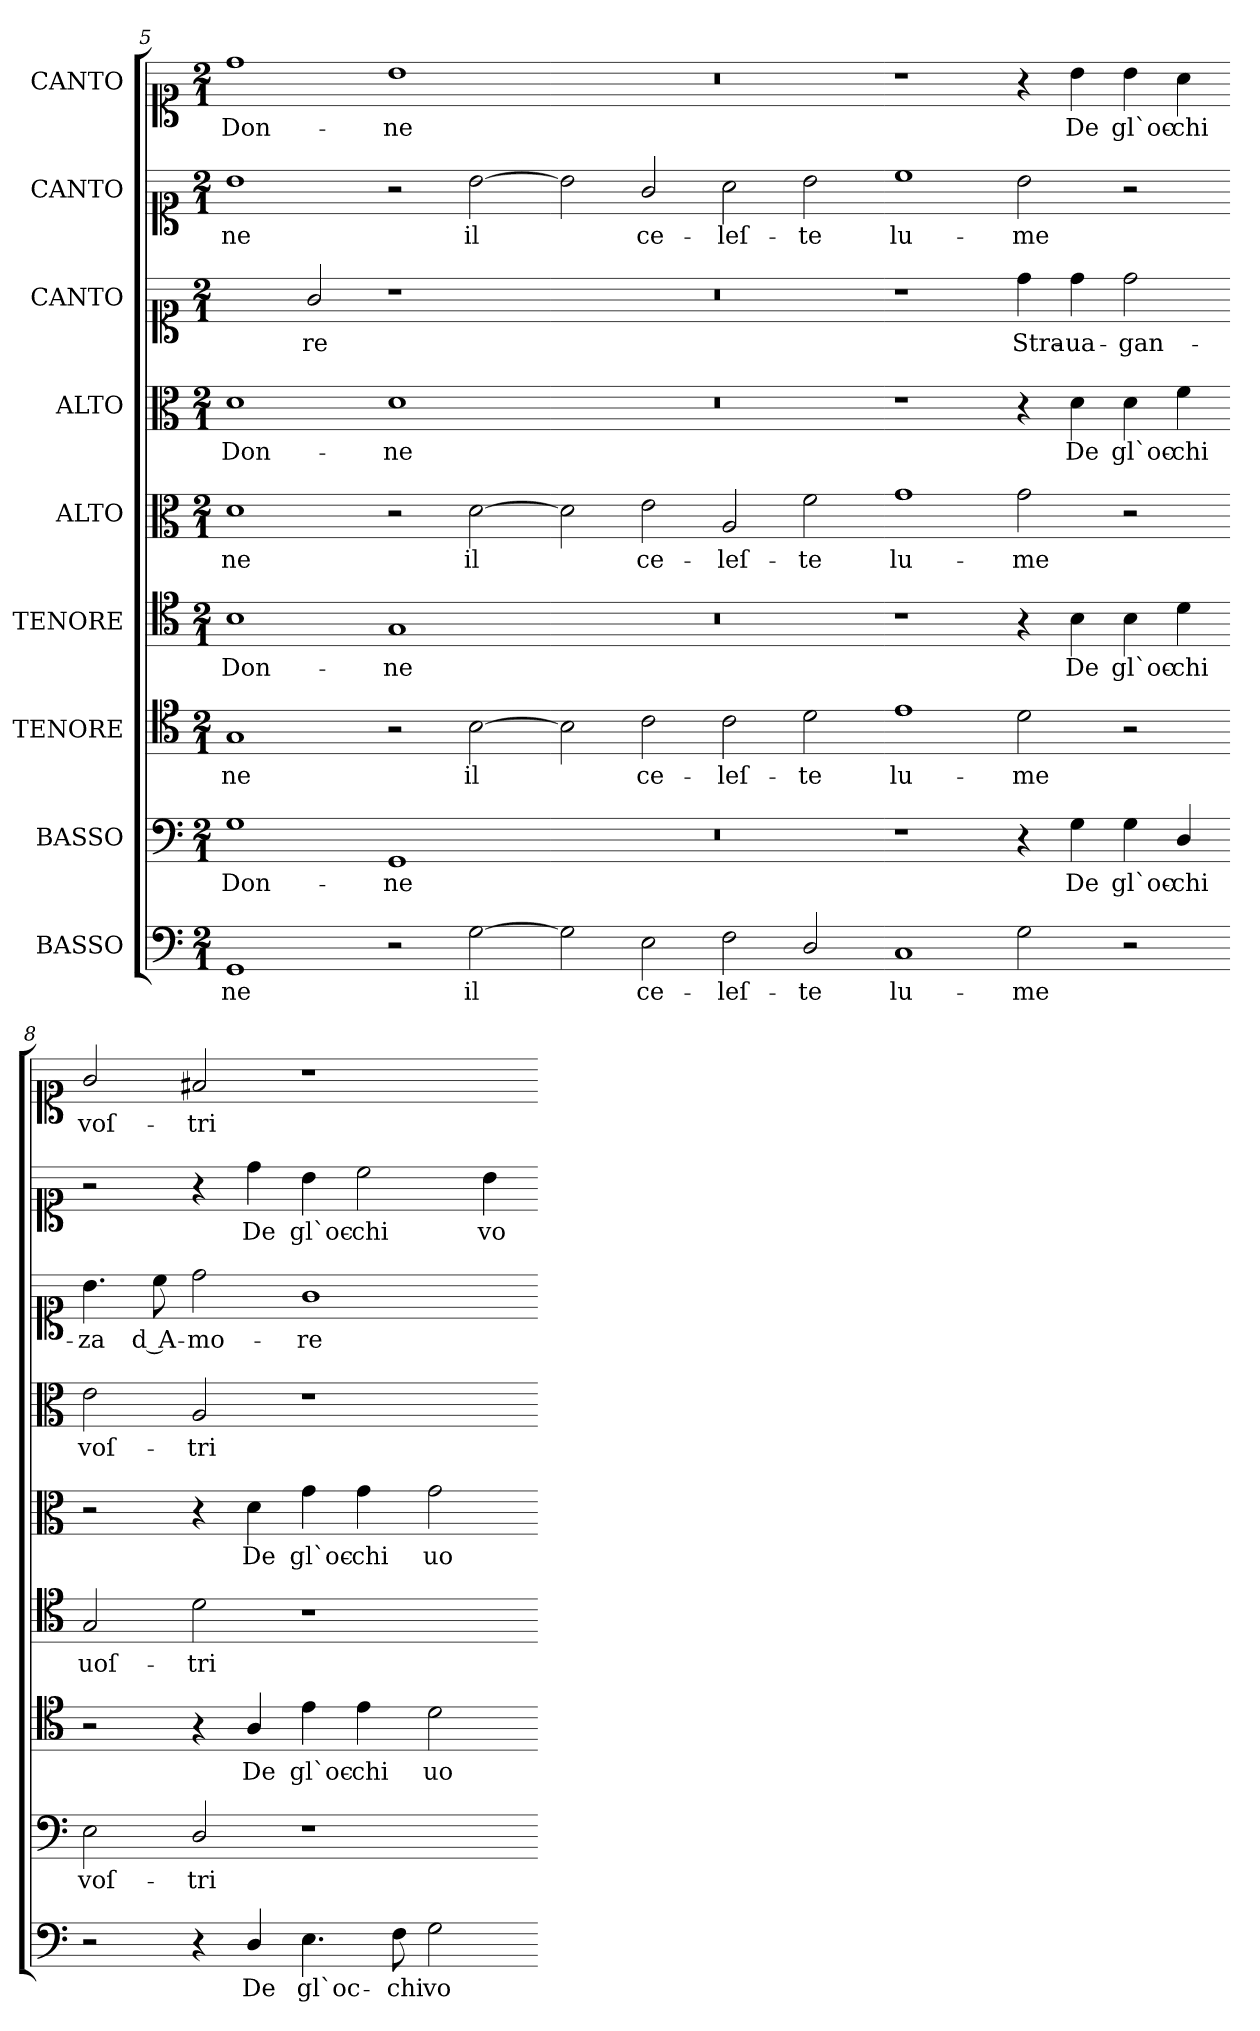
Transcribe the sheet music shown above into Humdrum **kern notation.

**kern	**text	**kern	**text	**kern	**text	**kern	**text	**kern	**text	**kern	**text	**kern	**text	**kern	**text	**kern	**text
*part9	*part9	*part8	*part8	*part7	*part7	*part6	*part6	*part5	*part5	*part4	*part4	*part3	*part3	*part2	*part2	*part1	*part1
*staff9	*staff9	*staff8	*staff8	*staff7	*staff7	*staff6	*staff6	*staff5	*staff5	*staff4	*staff4	*staff3	*staff3	*staff2	*staff2	*staff1	*staff1
*I"BASSO	*	*I"BASSO	*	*I"TENORE	*	*I"TENORE	*	*I"ALTO	*	*I"ALTO	*	*I"CANTO	*	*I"CANTO	*	*I"CANTO	*
*clefF4	*	*clefF4	*	*clefC4	*	*clefC4	*	*clefC3	*	*clefC3	*	*clefC1	*	*clefC1	*	*clefC1	*
*k[]	*	*k[]	*	*k[]	*	*k[]	*	*k[]	*	*k[]	*	*k[]	*	*k[]	*	*k[]	*
*M2/1	*	*M2/1	*	*M2/1	*	*M2/1	*	*M2/1	*	*M2/1	*	*M2/1	*	*M2/1	*	*M2/1	*
=5	=5	=5	=5	=5	=5	=5	=5	=5	=5	=5	=5	=5	=5	=5	=5	=5	=5
1GG	-ne	1G	Don-	1G	-ne	1B	Don-	1d	-ne	1d	Don-	2ryy	.	1b	-ne	1dd	Don-
.	.	.	.	.	.	.	.	.	.	.	.	2g/	-re	.	.	.	.
2r	.	1GG	-ne	2r	.	1G	-ne	2r	.	1d	-ne	1r	.	2r	.	1b	-ne
[2G\	il	.	.	[2B\	il	.	.	[2d\	il	.	.	.	.	[2b\	il	.	.
=6-	=6-	=6-	=6-	=6-	=6-	=6-	=6-	=6-	=6-	=6-	=6-	=6-	=6-	=6-	=6-	=6-	=6-
2G\]	.	0r	.	2B\]	.	0r	.	2d\]	.	0r	.	0r	.	2b\]	.	0r	.
2E\	ce-	.	.	2c\	ce-	.	.	2e\	ce-	.	.	.	.	2g/	ce-	.	.
2F\	-leſ-	.	.	2c\	-leſ-	.	.	2A/	-leſ-	.	.	.	.	2a\	-leſ-	.	.
2D/	-te	.	.	2d\	-te	.	.	2f\	-te	.	.	.	.	2b\	-te	.	.
=7-	=7-	=7-	=7-	=7-	=7-	=7-	=7-	=7-	=7-	=7-	=7-	=7-	=7-	=7-	=7-	=7-	=7-
1C	lu-	1r	.	1e	lu-	1r	.	1g	lu-	1r	.	1r	.	1cc	lu-	1r	.
2G\	-me	4r	.	2d\	-me	4r	.	2g\	-me	4r	.	4dd\	Stra-	2b\	-me	4r	.
.	.	4G\	De	.	.	4B\	De	.	.	4d\	De	4dd\	-ua-	.	.	4b\	De
2r	.	4G\	gl`oc-	2r	.	4B\	gl`oc-	2r	.	4d\	gl`oc-	2dd\	-gan-	2r	.	4b\	gl`oc-
.	.	4D/	-chi	.	.	4d\	-chi	.	.	4f\	-chi	.	.	.	.	4a\	-chi
=8-	=8-	=8-	=8-	=8-	=8-	=8-	=8-	=8-	=8-	=8-	=8-	=8-	=8-	=8-	=8-	=8-	=8-
2r	.	2E\	voſ-	2r	.	2G/	uoſ-	2r	.	2e\	voſ-	4.b\	-za	2r	.	2g/	voſ-
.	.	.	.	.	.	.	.	.	.	.	.	8cc\	d A-	.	.	.	.
4r	.	2D/	-tri	4r	.	2d\	-tri	4r	.	2A/	-tri	2dd\	-mo-	4r	.	2f#X/	-tri
4D/	De	.	.	4A/	De	.	.	4d\	De	.	.	.	.	4dd\	De	.	.
4.E\	gl`oc-	1r	.	4e\	gl`oc-	1r	.	4g\	gl`oc-	1r	.	1g	-re	4b\	gl`oc-	1r	.
.	.	.	.	4e\	-chi	.	.	4g\	-chi	.	.	.	.	2cc\	-chi	.	.
8F\	-chi	.	.	.	.	.	.	.	.	.	.	.	.	.	.	.	.
2G\	vo-	.	.	2d\	uo-	.	.	2g\	uo-	.	.	.	.	.	.	.	.
.	.	.	.	.	.	.	.	.	.	.	.	.	.	4b\	vo-	.	.
=-	=-	=-	=-	=-	=-	=-	=-	=-	=-	=-	=-	=-	=-	=-	=-	=-	=-
*-	*-	*-	*-	*-	*-	*-	*-	*-	*-	*-	*-	*-	*-	*-	*-	*-	*-
